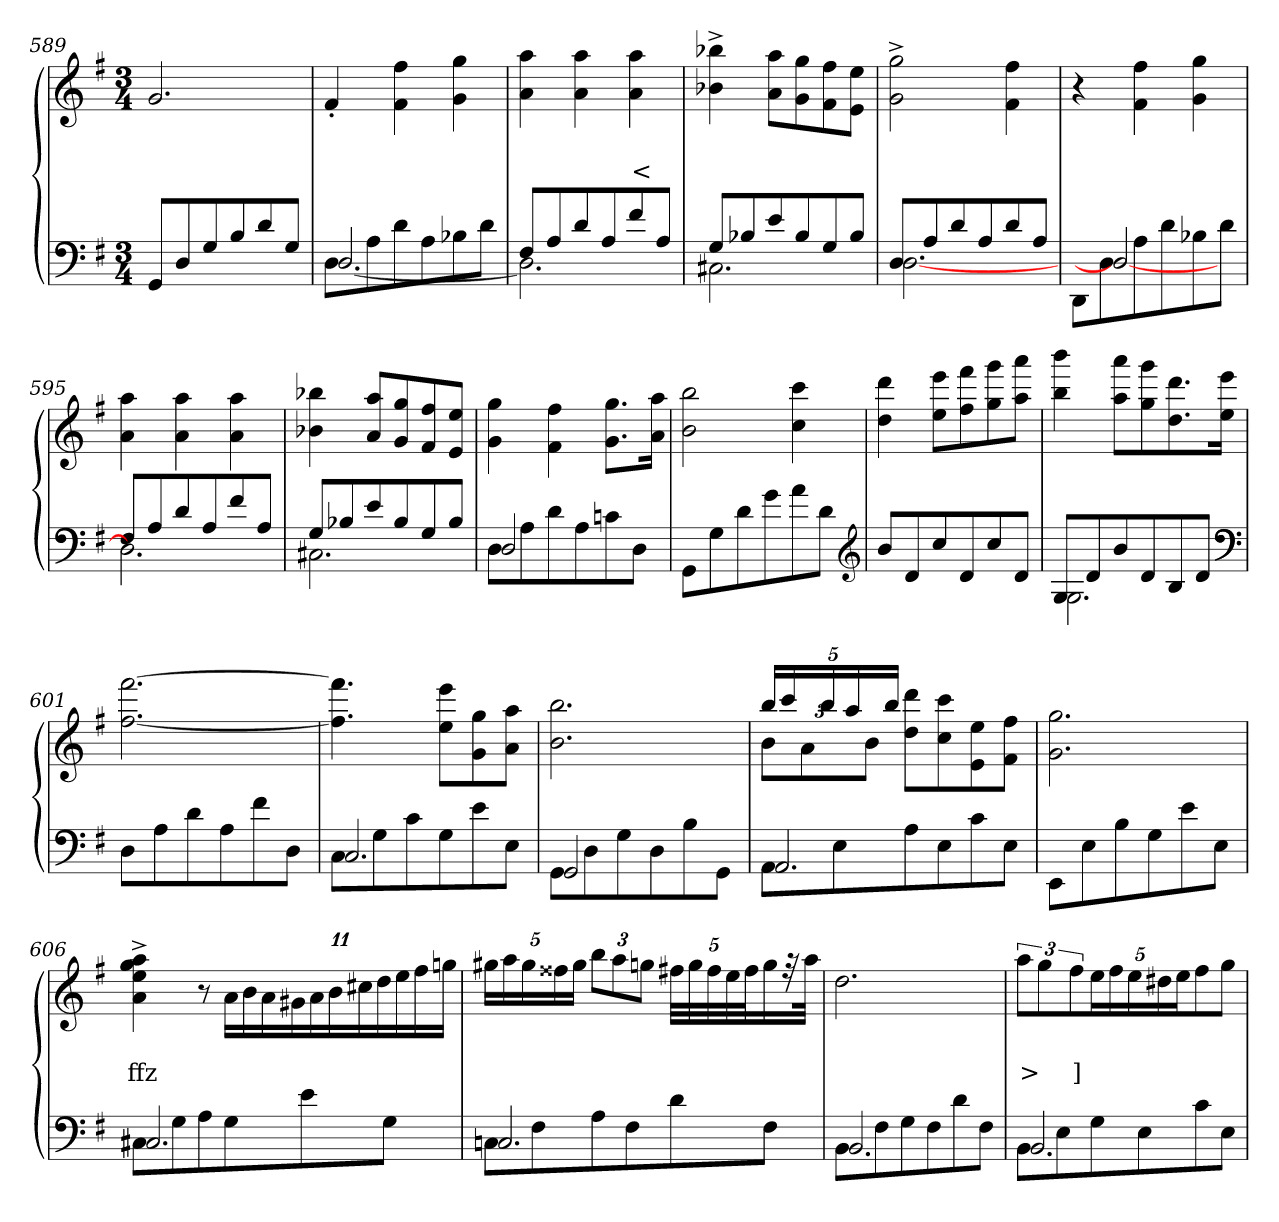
**kern	**kern	**text	**text
*part2	*part1	*part1	*part1
*staff2	*staff1	*staff1	*staff1
*clefF4	*clefG2	*	*
*k[f#]	*k[f#]	*	*
*M3/4	*M3/4	*	*
=589	=589	=589	=589
8GG/L	2.g	.	.
8D	.	.	.
8G	.	.	.
8B	.	.	.
8d	.	.	.
8GJ	.	.	.
=590	=590	=590	=590
*^	*	*	*
8D\L	[2.D/	4f#'>	.	.
8A	.	.	.	.
8d	.	4ff# 4f#	.	.
8A	.	.	.	.
8B-X	.	4gg 4g	.	.
8dJ	.	.	.	.
=591	=591	=591	=591	=591
8F#L	2.D]	4aa 4a	.	.
8A	.	.	.	.
8d	.	4aa 4a	.	.
8A	.	.	.	.
8f#	.	4aa 4a	.	<
8AJ	.	.	.	.
=592	=592	=592	=592	=592
8GL	2.C#X	4bb-X^> 4b-X^>	.	.
8B-X	.	.	.	.
8e	.	8aa 8aL	.	.
8B-	.	8gg 8g	.	.
8G	.	8ff# 8f#	.	.
8B-J	.	8ee 8eJ	.	.
=593	=593	=593	=593	=593
8D/L	[2.D\	2gg^> 2g^>	.	.
8A	.	.	.	.
8d	.	.	.	.
8A	.	.	.	.
8d	.	4ff# 4f#	.	.
8AJ	.	.	.	.
=594	=594	=594	=594	=594
8DD\L	8ryy	4r	.	.
8D	2D/_	.	.	.
8A	.	4ff# 4f#	.	.
8d	.	.	.	.
8B-X	.	4gg 4g	.	.
8dJ	8ryy	.	.	.
=595	=595	=595	=595	=595
8F#L	2.D]	4aa 4a	.	.
8A	.	.	.	.
8d	.	4aa 4a	.	.
8A	.	.	.	.
8f#	.	4aa 4a	.	.
8AJ	.	.	.	.
=596	=596	=596	=596	=596
8GL	2.C#X	4bb-X 4b-X	.	.
8B-X	.	.	.	.
8e	.	8aa 8a/L	.	.
8B-	.	8gg 8g	.	.
8G	.	8ff# 8f#	.	.
8B-J	.	8ee 8eJ	.	.
=597	=597	=597	=597	=597
8D\L	2D/	4gg 4g	.	.
8A	.	.	.	.
8d	.	4ff# 4f#	.	.
8A	.	.	.	.
8cn	4ryy	8.gg 8.gL	.	.
8DJ	.	.	.	.
.	.	16aa 16aJk	.	.
*v	*v	*	*	*
=598	=598	=598	=598
8GGL	2bb 2b	.	.
8G	.	.	.
8d	.	.	.
8g	.	.	.
8a	4ccc 4cc	.	.
8dJ	.	.	.
*clefG2	*	*	*
=599	=599	=599	=599
8b/L	4ddd 4dd\	.	.
8d	.	.	.
8cc	8eee 8eeL	.	.
8d	8fff# 8ff#	.	.
8cc	8ggg 8gg	.	.
8dJ	8aaa 8aaJ	.	.
=600	=600	=600	=600
*^	*	*	*
8GL	2.G	4bbb 4bb	.	.
8d	.	.	.	.
8b	.	8aaa 8aaL	.	.
8d	.	8ggg 8gg	.	.
8B	.	8.ddd 8.dd	.	.
8dJ	.	.	.	.
.	.	16eee 16eeJk	.	.
*v	*v	*	*	*
*clefF4	*	*	*
=601	=601	=601	=601
8DL	[2.fff# [2.ff#	.	.
8A	.	.	.
8d	.	.	.
8A	.	.	.
8f#	.	.	.
8DJ	.	.	.
=602	=602	=602	=602
*^	*	*	*
8C\L	2.C/	4.fff#] 4.ff#]	.	.
8G	.	.	.	.
8c	.	.	.	.
8G	.	8eee 8eeL	.	.
8e	.	8gg 8g	.	.
8EJ	.	8aa 8aJ	.	.
=603	=603	=603	=603	=603
8GG\L	2GG/	2.bb 2.b	.	.
8D	.	.	.	.
8G	.	.	.	.
8D	.	.	.	.
8B	4ryy	.	.	.
8GGJ	.	.	.	.
=604	=604	=604	=604	=604
*	*	*^	*	*
8AA\L	2.AA/	20bbL	12bL	.	.
.	.	20ccc	.	.	.
.	.	.	12a	.	.
.	.	20bb	.	.	.
8E	.	.	.	.	.
.	.	20aa	.	.	.
.	.	.	12bJ	.	.
.	.	20bbJ	.	.	.
8A	.	8ddd 8dd\L	2ryy	.	.
8E	.	8ccc 8cc	.	.	.
8c	.	8ee 8e	.	.	.
8EJ	.	8ff# 8f#J	.	.	.
*v	*v	*	*	*	*
*	*v	*v	*	*
=605	=605	=605	=605
8EEL	2.gg 2.g	.	.
8E	.	.	.
8B	.	.	.
8G	.	.	.
8e	.	.	.
8EJ	.	.	.
=606	=606	=606	=606
*^	*	*	*
8C#X\L	2.C#/	4aa^> 4gg^> 4ee^> 4a^>	.	ffz
8G	.	.	.	.
8A	.	8r	.	.
8G	.	88%3aLL	.	.
.	.	88%3b	.	.
.	.	88%3a	.	.
.	.	88%3g#X	.	.
8e	.	.	.	.
.	.	88%3a	.	.
.	.	88%3b	.	.
.	.	88%3cc#X	.	.
.	.	88%3dd	.	.
8GJ	.	.	.	.
.	.	88%3ee	.	.
.	.	88%3ff#	.	.
.	.	88%3ggnJJ	.	.
=607	=607	=607	=607	=607
8Cn\L	2.Cn/	20gg#XLL	.	.
.	.	20aa	.	.
.	.	20gg#	.	.
8F#	.	.	.	.
.	.	20ff##X	.	.
.	.	20gg#JJ	.	.
8A	.	12bbL	.	.
.	.	12aa	.	.
8F#	.	.	.	.
.	.	12ggnJ	.	.
8d	.	40ff#XLLL	.	.
.	.	40gg	.	.
.	.	40ff#	.	.
.	.	40ee	.	.
.	.	40ff#J	.	.
8F#J	.	16gg	.	.
.	.	32r	.	.
.	.	32aaJJk	.	.
=608	=608	=608	=608	=608
8BB\L	2.BB/	2.dd	.	.
8F#	.	.	.	.
8G	.	.	.	.
8F#	.	.	.	.
8d	.	.	.	.
8F#J	.	.	.	.
=609	=609	=609	=609	=609
8BB\L	2.BB/	12aaL	.	>
.	.	12gg	.	.
8E	.	.	.	.
.	.	12ff#	.	]
8G	.	20eeL	.	.
.	.	20ff#	.	.
.	.	20ee	.	.
8E	.	.	.	.
.	.	20dd#X	.	.
.	.	20eeJ	.	.
8c	.	8ff#	.	.
8EJ	.	8ggJ	.	.
*v	*v	*	*	*
=	=	=	=
*-	*-	*-	*-
